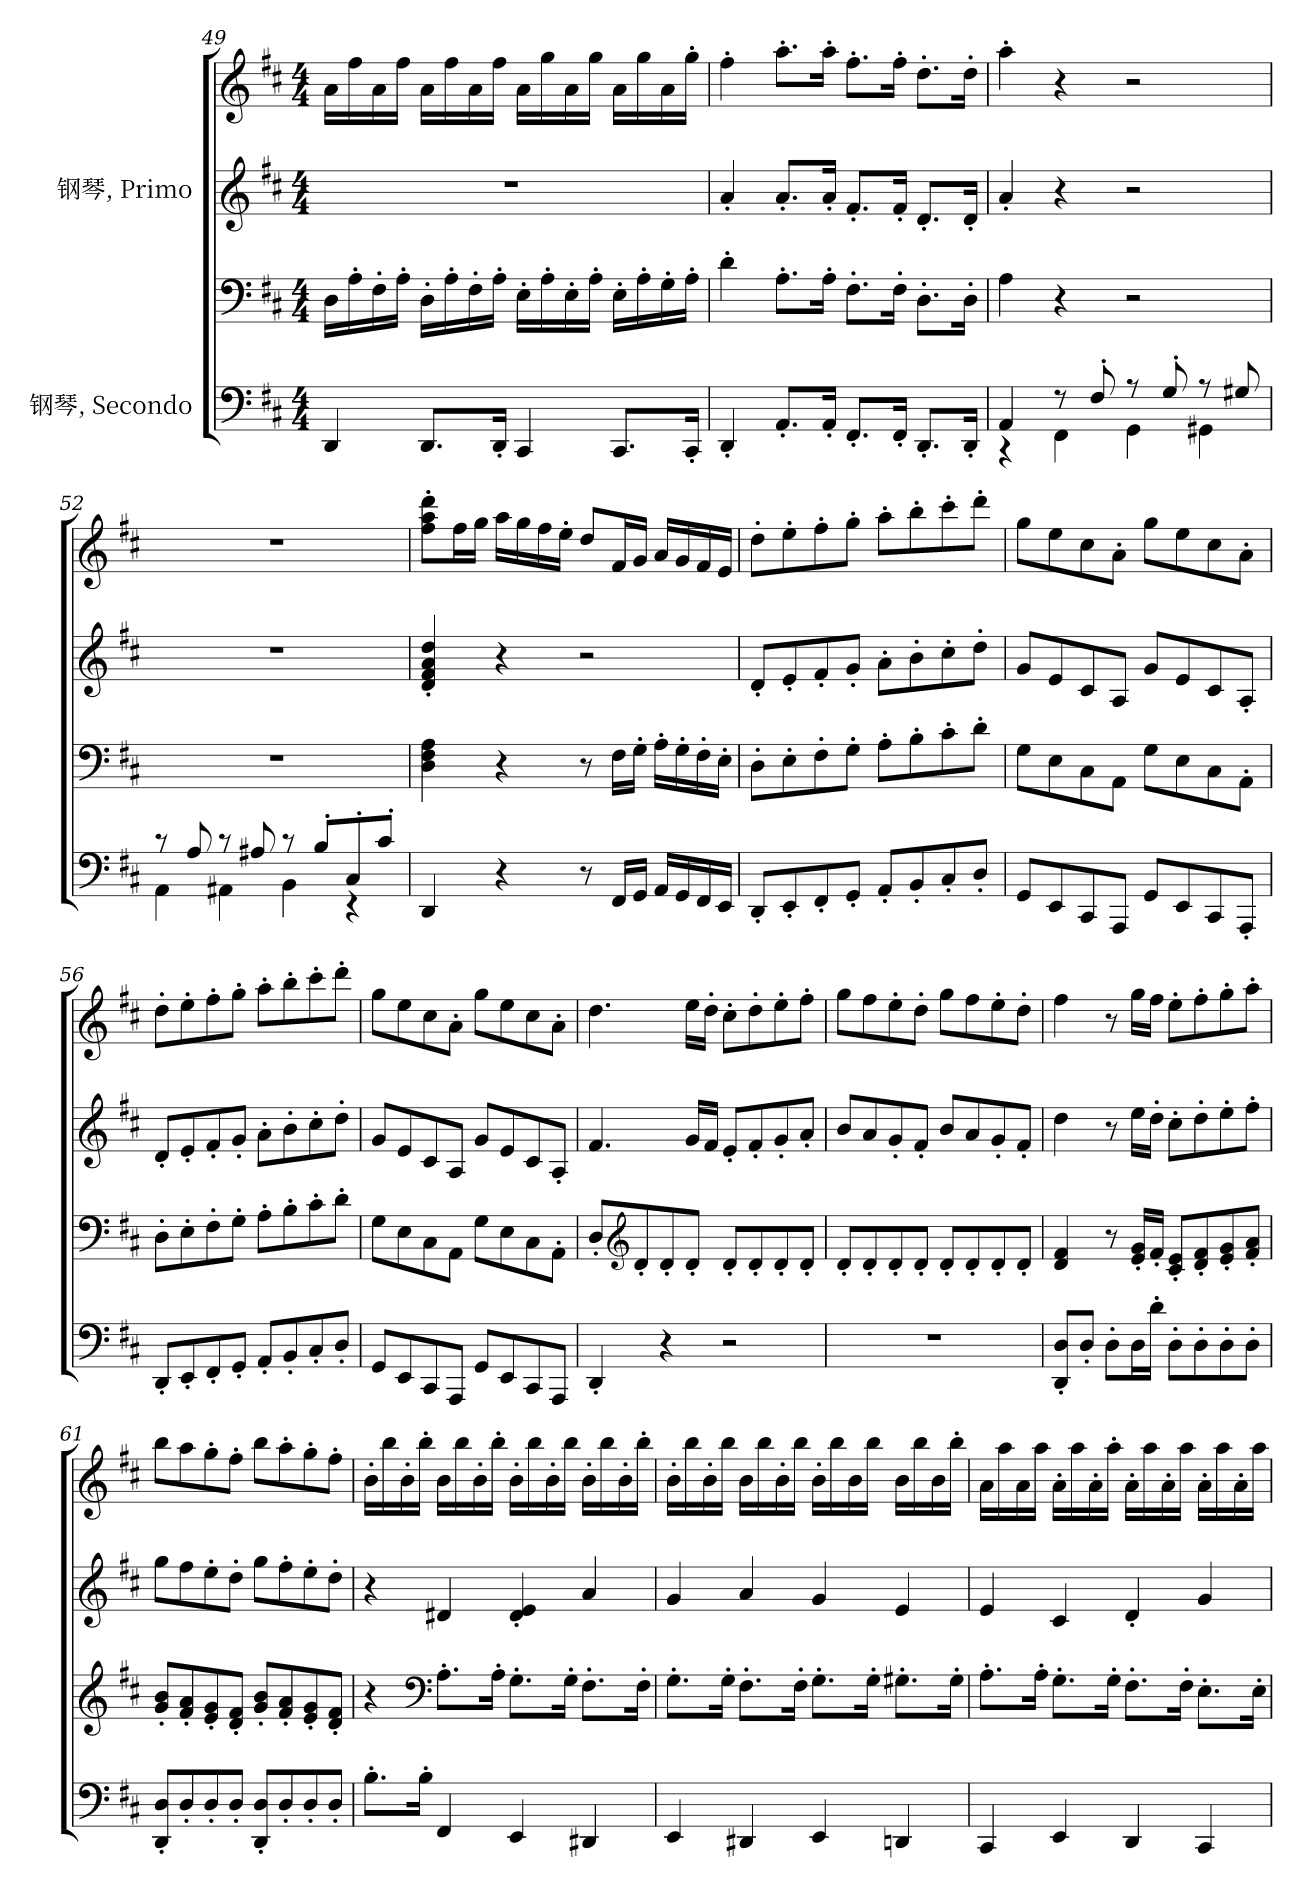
**kern	**kern	**kern	**kern
*part2	*part2	*part1	*part1
*staff4	*staff3	*staff2	*staff1
*I"钢琴, Secondo	*	*I"钢琴, Primo	*
*clefF4	*clefF4	*clefG2	*clefG2
*k[f#c#]	*k[f#c#]	*k[f#c#]	*k[f#c#]
*M4/4	*M4/4	*M4/4	*M4/4
=49	=49	=49	=49
4DD/	16D\LL	1r	16a\LL
.	16A'\	.	16ff#\
.	16F#'\	.	16a\
.	16A'\JJ	.	16ff#\JJ
8.DD/L	16D'\LL	.	16a\LL
.	16A'\	.	16ff#\
.	16F#'\	.	16a\
16DD'/Jk	16A'\JJ	.	16ff#\JJ
4CC#/	16E'\LL	.	16a\LL
.	16A'\	.	16gg\
.	16E'\	.	16a\
.	16A'\JJ	.	16gg\JJ
8.CC#/L	16E'\LL	.	16a\LL
.	16A'\	.	16gg\
.	16G'\	.	16a\
16CC#'/Jk	16A'\JJ	.	16gg'\JJ
=50	=50	=50	=50
4DD'/	4d'\	4a'/	4ff#'\
8.AA'/L	8.A'\L	8.a'/L	8.aa'\L
16AA'/Jk	16A'\Jk	16a'/Jk	16aa'\Jk
8.FF#'/L	8.F#'\L	8.f#'/L	8.ff#'\L
16FF#'/Jk	16F#'\Jk	16f#'/Jk	16ff#'\Jk
8.DD'/L	8.D'\L	8.d'/L	8.dd'\L
16DD'/Jk	16D'\Jk	16d'/Jk	16dd'\Jk
!!LO:LB:g=z
=51	=51	=51	=51
*^	*	*	*
4AA/	4r	4A\	4a'/	4aa'\
8r	4FF#\	4r	4r	4r
8F#'/	.	.	.	.
8r	4GG\	2r	2r	2r
8G'/	.	.	.	.
8r	4GG#X\	.	.	.
8G#X/	.	.	.	.
=52	=52	=52	=52	=52
8r	4AA\	1r	1r	1r
8A/	.	.	.	.
8r	4AA#X\	.	.	.
8A#X/	.	.	.	.
8r	4BB\	.	.	.
8B'/L	.	.	.	.
8C#'/	4r	.	.	.
8c#'/J	.	.	.	.
*v	*v	*	*	*
=53	=53	=53	=53
*	*	*	*MM110
4DD/	4D\ 4F#\ 4A\	4d/' 4f#/' 4a/' 4dd/'	8ff#\' 8aa\' 8ddd\'L
.	.	.	16ff#\L
.	.	.	16gg\JJ
4r	4r	4r	16aa\LL
.	.	.	16gg\
.	.	.	16ff#\
.	.	.	16ee'\JJ
8r	8r	2r	8dd/L
16FF#/LL	16F#\LL	.	16f#/L
16GG/JJ	16G'\JJ	.	16g/JJ
16AA/LL	16A'\LL	.	16a/LL
16GG/	16G'\	.	16g/
16FF#/	16F#'\	.	16f#/
16EE/JJ	16E'\JJ	.	16e/JJ
!!LO:PB:g=z
=54	=54	=54	=54
8DD'/L	8D'\L	8d'/L	8dd'\L
8EE'/	8E'\	8e'/	8ee'\
8FF#'/	8F#'\	8f#'/	8ff#'\
8GG'/J	8G'\J	8g'/J	8gg'\J
8AA'/L	8A'\L	8a'\L	8aa'\L
8BB'/	8B'\	8b'\	8bb'\
8C#'/	8c#'\	8cc#'\	8ccc#'\
8D'/J	8d'\J	8dd'\J	8ddd'\J
=55	=55	=55	=55
8GG/L	8G\L	8g/L	8gg\L
8EE/	8E\	8e/	8ee\
8CC#/	8C#\	8c#/	8cc#\
8AAA/J	8AA\J	8A/J	8a'\J
8GG/L	8G\L	8g/L	8gg\L
8EE/	8E\	8e/	8ee\
8CC#/	8C#\	8c#/	8cc#\
8AAA'/J	8AA'\J	8A'/J	8a'\J
=56	=56	=56	=56
8DD'/L	8D'\L	8d'/L	8dd'\L
8EE'/	8E'\	8e'/	8ee'\
8FF#'/	8F#'\	8f#'/	8ff#'\
8GG'/J	8G'\J	8g'/J	8gg'\J
8AA'/L	8A'\L	8a'\L	8aa'\L
8BB'/	8B'\	8b'\	8bb'\
8C#'/	8c#'\	8cc#'\	8ccc#'\
8D'/J	8d'\J	8dd'\J	8ddd'\J
=57	=57	=57	=57
8GG/L	8G\L	8g/L	8gg\L
8EE/	8E\	8e/	8ee\
8CC#/	8C#\	8c#/	8cc#\
8AAA/J	8AA\J	8A/J	8a'\J
8GG/L	8G\L	8g/L	8gg\L
8EE/	8E\	8e/	8ee\
8CC#/	8C#\	8c#/	8cc#\
8AAA/J	8AA'\J	8A'/J	8a'\J
!!LO:LB:g=z
=58	=58	=58	=58
4DD'/	8D'/L	4.f#/	4.dd\
*	*clefG2	*	*
.	8d'/	.	.
4r	8d'/	.	.
.	8d'/J	16g/LL	16ee\LL
.	.	16f#/JJ	16dd'\JJ
2r	8d'/L	8e'/L	8cc#'\L
.	8d'/	8f#'/	8dd'\
.	8d'/	8g'/	8ee'\
.	8d'/J	8a'/J	8ff#'\J
=59	=59	=59	=59
1r	8d'/L	8b/L	8gg\L
.	8d'/	8a/	8ff#\
.	8d'/	8g'/	8ee'\
.	8d'/J	8f#'/J	8dd'\J
.	8d'/L	8b/L	8gg\L
.	8d'/	8a/	8ff#\
.	8d'/	8g'/	8ee'\
.	8d'/J	8f#'/J	8dd'\J
=60	=60	=60	=60
8DD/' 8D/'L	4d/ 4f#/	4dd\	4ff#\
8D'/J	.	.	.
8D'\L	8r	8r	8r
16D\L	16e/' 16g/'LL	16ee\LL	16gg\LL
16d'\JJ	16f#'/JJ	16dd'\JJ	16ff#\JJ
8D'\L	8c#/' 8e/'L	8cc#'\L	8ee'\L
8D'\	8d/' 8f#/'	8dd'\	8ff#'\
8D'\	8e/' 8g/'	8ee'\	8gg'\
8D'\J	8f#/' 8a/'J	8ff#'\J	8aa'\J
=61	=61	=61	=61
8DD/' 8D/'L	8g/' 8b/'L	8gg\L	8bb\L
8D'/	8f#/' 8a/'	8ff#\	8aa\
8D'/	8e/' 8g/'	8ee'\	8gg'\
8D'/J	8d/' 8f#/'J	8dd'\J	8ff#'\J
8DD/' 8D/'L	8g/' 8b/'L	8gg\L	8bb\L
8D'/	8f#/' 8a/'	8ff#'\	8aa'\
8D'/	8e/' 8g/'	8ee'\	8gg'\
8D'/J	8d/' 8f#/'J	8dd'\J	8ff#'\J
!!LO:LB:g=z
=62	=62	=62	=62
8.B'\L	4r	4r	16b'\LL
.	.	.	16bb\
.	.	.	16b'\
16B'\Jk	.	.	16bb'\JJ
*	*clefF4	*	*
4FF#/	8.A'\L	4d#X/	16b\LL
.	.	.	16bb\
.	.	.	16b'\
.	16A'\Jk	.	16bb'\JJ
4EE/	8.G'\L	4d#/' 4e/'	16b'\LL
.	.	.	16bb\
.	.	.	16b'\
.	16G'\Jk	.	16bb\JJ
4DD#X/	8.F#'\L	4a/	16b'\LL
.	.	.	16bb\
.	.	.	16b'\
.	16F#'\Jk	.	16bb'\JJ
=63	=63	=63	=63
4EE/	8.G'\L	4g/	16b'\LL
.	.	.	16bb\
.	.	.	16b'\
.	16G'\Jk	.	16bb\JJ
4DD#X/	8.F#'\L	4a/	16b\LL
.	.	.	16bb\
.	.	.	16b'\
.	16F#'\Jk	.	16bb\JJ
4EE/	8.G'\L	4g/	16b'\LL
.	.	.	16bb\
.	.	.	16b\
.	16G'\Jk	.	16bb\JJ
4DDn/	8.G#X'\L	4e/	16b\LL
.	.	.	16bb\
.	.	.	16b\
.	16G#'\Jk	.	16bb'\JJ
!!LO:PB:g=z
=64	=64	=64	=64
4CC#/	8.A'\L	4e/	16a\LL
.	.	.	16aa\
.	.	.	16a\
.	16A'\Jk	.	16aa\JJ
4EE/	8.G'\L	4c#/	16a'\LL
.	.	.	16aa\
.	.	.	16a'\
.	16G'\Jk	.	16aa'\JJ
4DD/	8.F#'\L	4d'/	16a'\LL
.	.	.	16aa\
.	.	.	16a'\
.	16F#'\Jk	.	16aa\JJ
4CC#/	8.E'\L	4g/	16a'\LL
.	.	.	16aa\
.	.	.	16a'\
.	16E'\Jk	.	16aa\JJ
=	=	=	=
*-	*-	*-	*-
